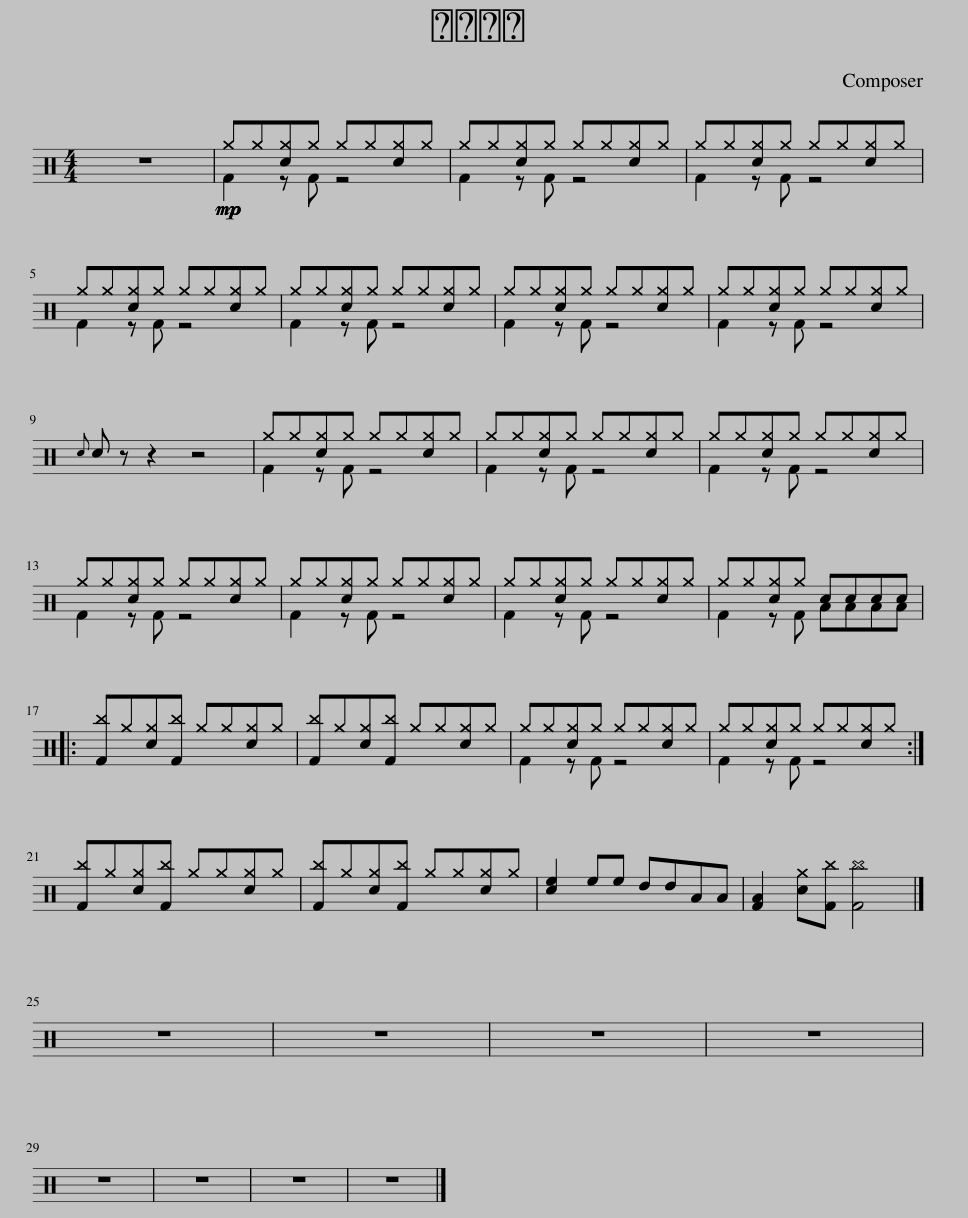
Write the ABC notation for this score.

X:1
%%score ( 1 2 )
L:1/8
M:4/4
I:linebreak $
K:C
V:1 perc
K:none
V:2 perc
K:none
V:1
 z8 |!mp!!mp! ^g^g[c^g]^g ^g^g[c^g]^g | ^g^g[c^g]^g ^g^g[c^g]^g | ^g^g[c^g]^g ^g^g[c^g]^g |$ ^g^g[c^g]^g ^g^g[c^g]^g | %5
 ^g^g[c^g]^g ^g^g[c^g]^g | ^g^g[c^g]^g ^g^g[c^g]^g | ^g^g[c^g]^g ^g^g[c^g]^g |${c} c z z2 z4 | ^g^g[c^g]^g ^g^g[c^g]^g | %10
 ^g^g[c^g]^g ^g^g[c^g]^g | ^g^g[c^g]^g ^g^g[c^g]^g |$ ^g^g[c^g]^g ^g^g[c^g]^g | ^g^g[c^g]^g ^g^g[c^g]^g | ^g^g[c^g]^g ^g^g[c^g]^g | %15
 ^g^g[c^g]^g cccc |:$ [F^b]^g[c^g][F^b] ^g^g[c^g]^g | [F^b]^g[c^g][F^b] ^g^g[c^g]^g | ^g^g[c^g]^g ^g^g[c^g]^g | ^g^g[c^g]^g ^g^g[c^g]^g :|$ %20
 [F^b]^g[c^g][F^b] ^g^g[c^g]^g | [F^b]^g[c^g][F^b] ^g^g[c^g]^g | [ce]2 ee ddAA | [FA]2 [c^g][F^b] [F^b]4 |]$ z8 | %25
 z8 | z8 | z8 |$ z8 | z8 | %30
 z8 | z8 |] %32
V:2
 x8 | F2 z F z4 | F2 z F z4 | F2 z F z4 |$ F2 z F z4 | %5
 F2 z F z4 | F2 z F z4 | F2 z F z4 |$ x8 | F2 z F z4 | %10
 F2 z F z4 | F2 z F z4 |$ F2 z F z4 | F2 z F z4 | F2 z F z4 | %15
 F2 z F AAAA |:$ x8 | x8 | F2 z F z4 | F2 z F z4 :|$ %20
 x8 | x8 | x8 | x8 |]$ x8 | %25
 x8 | x8 | x8 |$ x8 | x8 | %30
 x8 | x8 |] %32
